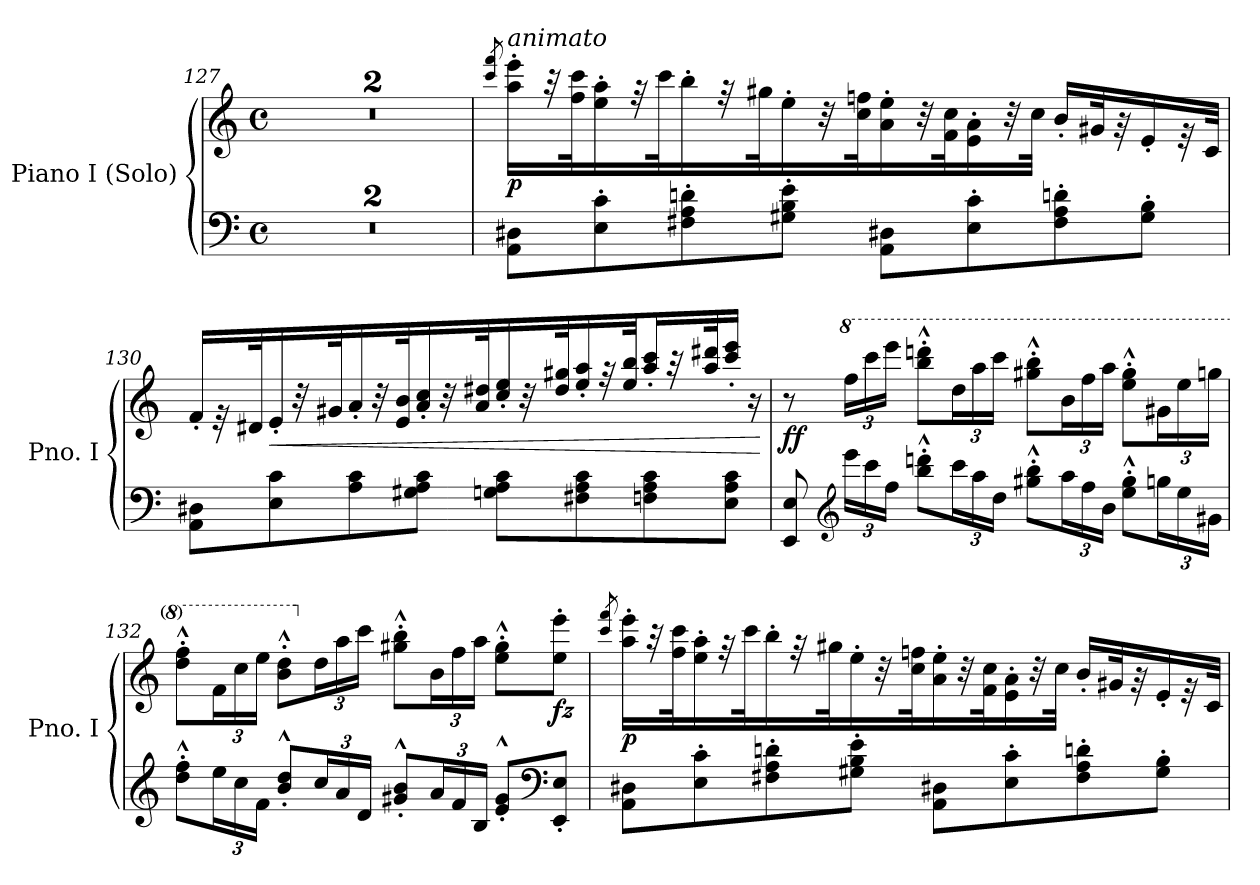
**kern	**kern	**dynam
*part1	*part1	*part1
*staff2	*staff1	*staff1/2
*I"Piano I (Solo)	*	*
*I'Pno. I	*	*
*clefF4	*clefG2	*
*k[]	*k[]	*
*M4/4	*M4/4	*
*met(c)	*met(c)	*
=127	=127	=127
1r	1r	.
=128	=128	=128
1r	1r	.
!!LO:PB:g=z
=129	=129	=129
.	8qccc/ 8qfff/	.
!	!LO:TX:a:i:t=animato	!
!	!	!LO:DY:b
8AA\ 8D#X\L	16aa\' 16eee\'LL	p
.	32r	.
.	32ff\ 32ccc\J	.
8E\' 8c\'	16ee\' 16aa\'	.
.	32r	.
.	32ccc\JJJ	.
8F#X\' 8A\' 8dn\'	16bb'\LL	.
.	32r	.
.	32gg#X\J	.
8G#X\' 8B\' 8e\'J	16ee'\	.
.	32r	.
.	32cc\ 32ffn\JJJ	.
8AA\ 8D#X\L	16a/' 16ee/'LL	.
.	32r	.
.	32f/ 32cc/J	.
8E\' 8c\'	16e/' 16a/'	.
.	32r	.
.	32cc/JJJ	.
8F#\' 8A\' 8dn\'	16b'/LL	.
.	32g#X/L	.
.	32r	.
8G#\' 8B\'J	16e'/	.
.	32r	.
.	32c/JJJ	.
!!LO:LB:g=z
=130	=130	=130
8AA\ 8D#X\L	16f'/LL	.
.	32r	.
.	32d#X/J	.
!	!	!LO:HP:b
8E\ 8c\	16e'/	<
.	32r	.
.	32g#X/JJJ	.
8A\ 8c\	16a'/LL	.
.	32r	.
.	32e/ 32b/J	.
8G#X\ 8A\ 8c\J	16a/' 16cc/'	.
.	32r	.
.	32a/ 32dd#X/JJJ	.
8Gn\ 8A\ 8c\L	16cc\' 16ee\'LL	.
.	32r	.
.	32dd#\ 32gg#X\J	.
8F#X\ 8A\ 8c\	16ee\' 16aa\'	.
.	32r	.
.	32ee\ 32bb\JJJ	.
8Fn\ 8A\ 8c\	16aa\' 16ccc\'LL	.
.	32r	.
.	32aa\ 32ddd#X\J	.
8E\ 8A\ 8c\J	16ccc\' 16eee\'JJ	.
.	16r	.
.	.	[
=131	=131	=131
!	!	!LO:DY:b
8EE/ 8E/	8r	ff
*clefG2	*	*
*Xbrackettup	*	*
*	*8va	*
*	*Xbrackettup	*
24eee\LL	24fff\LL	.
24ccc\	24cccc\	.
24ff\JJ	24eeee\JJ	.
8bb\'^^ 8dddn\'^^L	8bbb\'^^ 8ddddn\'^^L	.
24ccc\L	24ddd\L	.
24aa\	24aaa\	.
24dd\JJ	24cccc\JJ	.
8gg#X\'^^ 8bb\'^^L	8ggg#X\'^^ 8bbb\'^^L	.
24aa\L	24bb\L	.
24ff\	24fff\	.
24b\JJ	24aaa\JJ	.
8ee\'^^ 8gg#\'^^L	8eee\'^^ 8ggg#\'^^L	.
24ggn\L	24gg#X\L	.
24ee\	24eee\	.
24g#X\JJ	24gggn\JJ	.
!!LO:LB:g=z
=132	=132	=132
8dd\'^^ 8ff\'^^L	8ddd\'^^ 8fff\'^^L	.
24ee\L	24ff\L	.
24cc\	24ccc\	.
24f\JJ	24eee\JJ	.
8b/'^^ 8dd/'^^L	8bb\'^^ 8ddd\'^^L	.
*	*X8va	*
24cc/L	24dd\L	.
24a/	24aa\	.
24d/JJ	24ccc\JJ	.
8g#X/'^^ 8b/'^^L	8gg#X\'^^ 8bb\'^^L	.
24a/L	24b\L	.
24f/	24ff\	.
24B/JJ	24aa\JJ	.
8e/'^^ 8g#/'^^L	8ee\'^^ 8gg#\'^^L	.
*clefF4	*	*
!	!	!LO:DY:b
8EE/' 8E/'J	8ee\' 8eee\'J	fz
=133	=133	=133
.	8qccc/ 8qfff/	.
!	!	!LO:DY:b
8AA\ 8D#X\L	16aa\' 16eee\'LL	p
.	32r	.
.	32ff\ 32ccc\J	.
8E\' 8c\'	16ee\' 16aa\'	.
.	32r	.
.	32ccc\JJJ	.
8F#X\' 8A\' 8dn\'	16bb'\LL	.
.	32r	.
.	32gg#X\J	.
8G#X\' 8B\' 8e\'J	16ee'\	.
.	32r	.
.	32cc\ 32ffn\JJJ	.
8AA\ 8D#X\L	16a/' 16ee/'LL	.
.	32r	.
.	32f/ 32cc/J	.
8E\' 8c\'	16e/' 16a/'	.
.	32r	.
.	32cc/JJJ	.
8F#\' 8A\' 8dn\'	16b'/LL	.
.	32g#X/L	.
.	32r	.
8G#\' 8B\'J	16e'/	.
.	32r	.
.	32c/JJJ	.
=	=	=
*-	*-	*-
